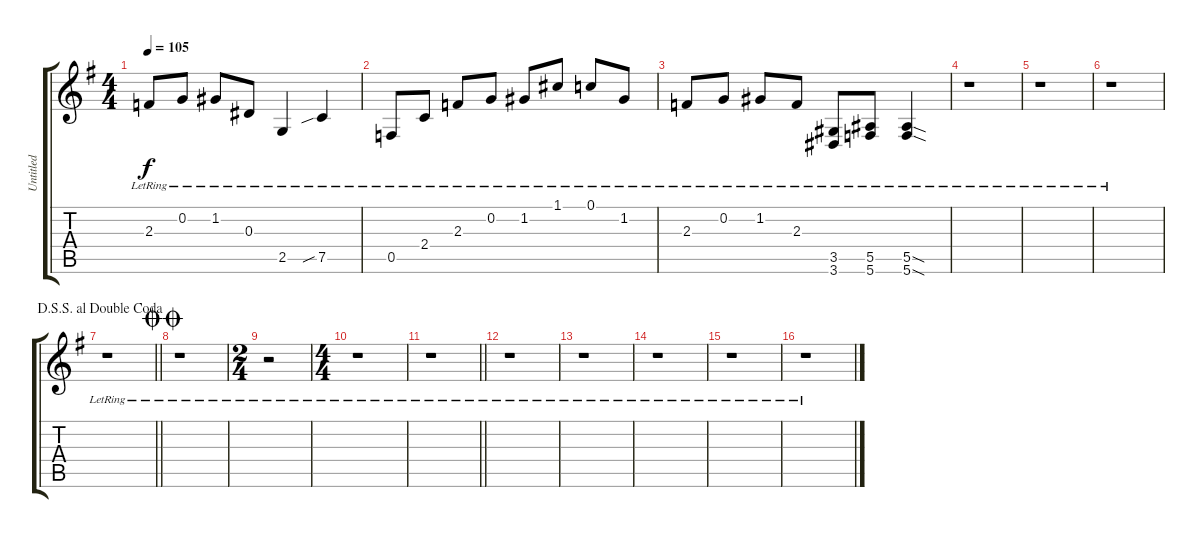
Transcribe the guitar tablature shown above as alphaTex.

\track ("Untitled" "Untitled") {instrument electricguitarclean}
\staff {score tabs}
\tuning (C4 G3 Eb3 Bb2 F2 C2) {hide}
\ts (4 4)
\tempo 105
\clef g2
\ks g
2.3{lr}.8{dy f} 0.2{lr}.8 1.2{lr}.8 0.3{lr}.8 2.5{lr}.4 7.5{sib lr}.4 |
0.5{lr}.8 2.4{lr}.8 2.3{lr}.8 0.2{lr}.8 1.2{lr}.8 1.1{lr}.8 0.1{lr}.8 1.2{lr}.8 |
2.3{lr}.8 0.2{lr}.8 1.2{lr}.8 2.3{lr}.8 (3.5{lr} 3.6{lr}).8 (5.5{lr} 5.6{lr}).8 (5.5{sod lr} 5.6{sod lr}).4 |
r.1 |
r.1 |
r.1 |
\jump dalsegnosegnoaldoublecoda
\barLineRight lightlight
r.1 |
\jump doublecoda
r.1 |
\ts (2 4)
r.2 |
\ts (4 4)
r.1 |
\barLineRight lightlight
r.1 |
r.1 |
r.1 |
r.1 |
r.1 |
r.1
